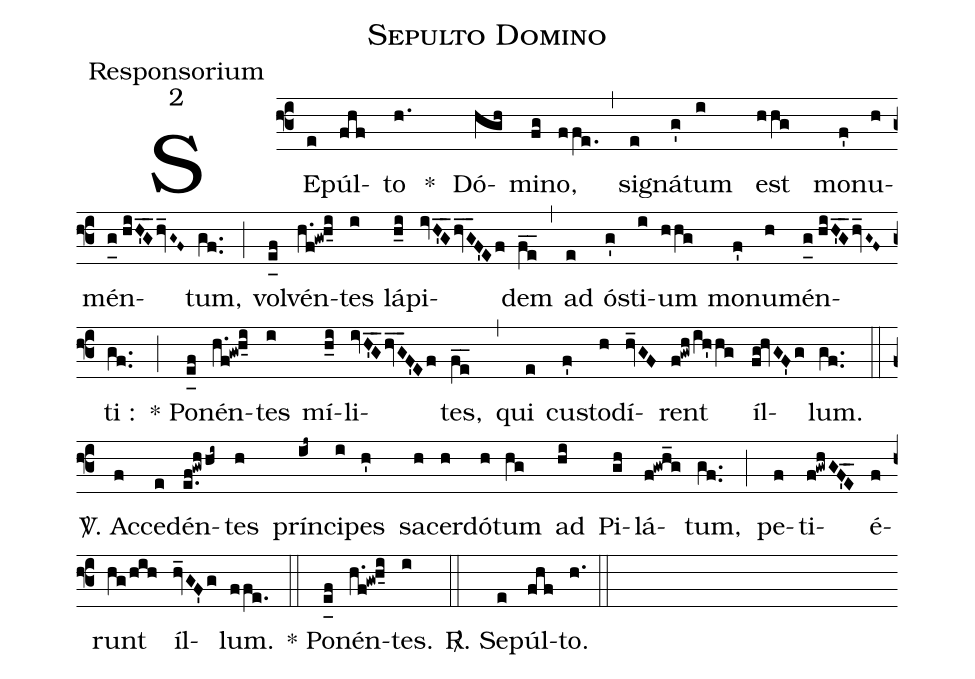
name:Sepulto Domino;
office-part:Responsorium;
mode:2;
%%
(f3) SE(e)púl(fhf)to(h.) *() Dó(hgh)mi(fg)no,(ffe.) (,) si(e)gná(g')tum(i) est(hhg) mo(f')nu(h)mén(g_0[uh:l]//hiH'_G_2/hv_G~F~)tum,(gf..) (;) vol(e_[uh:l]f)vén(h.f!gw!h_5i)tes(i) lá(h_i)pi(ivH'_G_2/hv_G_3F'Ef)dem(fe__) (,) ad(e) ó(g')sti(i)um(hhg) mo(f')nu(h)mén(g_0[uh:l]//hiH'_G_2/hv_G~F~)ti :(gf..) (;) * Po(e_[uh:l]f)nén(h.f!gw!h_5i)tes(i) mí(h_i)li(ivH'_G_2/hv_G_3F'Ef)tes,(fe__) (,) qui(e) cu(f')sto(h)dí(hv_GF)rent(f!gwh/ih'hg) íl(fg!hvGF'g)lum.(gf..) (::) <sp>V/</sp>. Ac(f)ce(e)dén(e.f!gwhhi~)tes(h) prín(ij~)ci(i)pes(h') sa(h)cer(h)dó(h)tum(hg) ad(hi) Pi(gh)lá(f!gwh_g)tum,(gf..) (;) pe(f)ti(f!gwhGF'_5E_)é(f)runt(hg/hih) íl(hv_GF'g)lum.(ffe.) (::) * Po(e_[uh:l]f)nén(h.f!gw!h_5i)tes.(i) (::) <sp>R/</sp>. Se(e)púl(fhf)to.(h.) (::)
